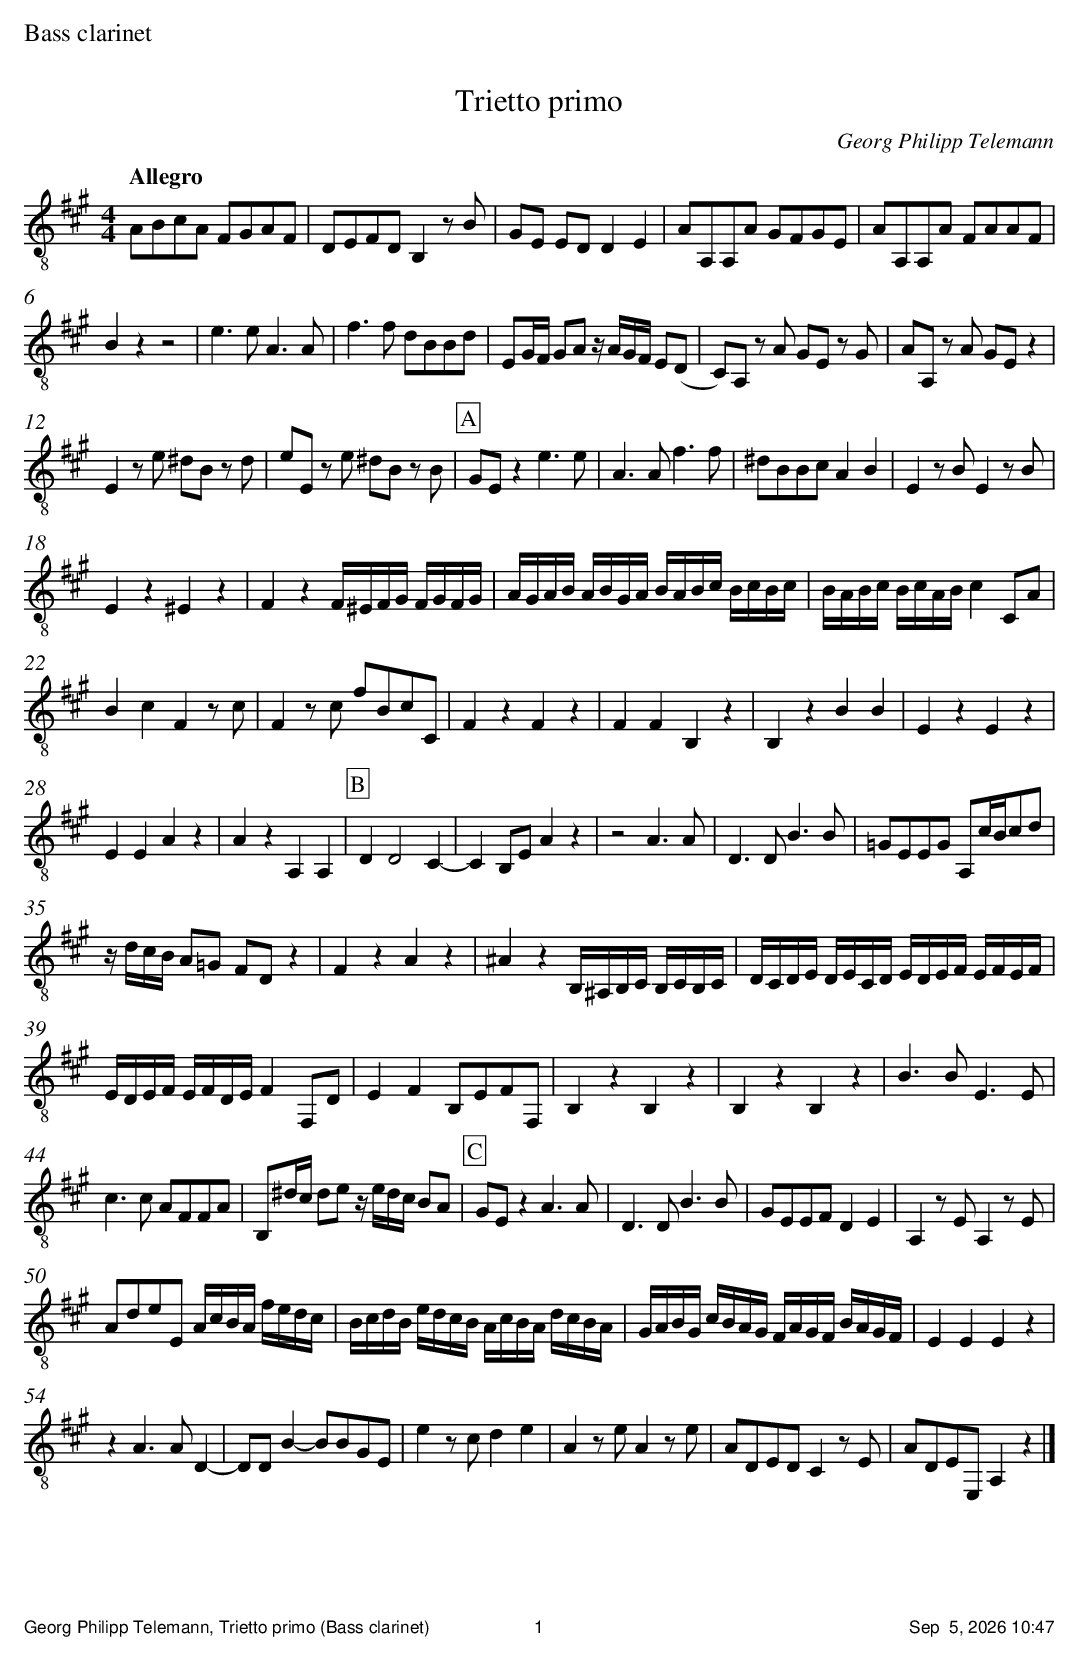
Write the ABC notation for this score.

X:1
%%text Bass clarinet
T:Trietto primo
C:Georg Philipp Telemann
M:4/4
L:1/8
Q:"Allegro"
K:Amaj clef=treble_8
A,B,CA, F,G,A,F, | D,E,F,D, B,,2 z B, | G,E, E,D, D,2 E,2 | A,A,,A,,A, G,F,G,E, | A,A,,A,,A, F,A,A,F, |
B,2 z2 z4 | E3 E A,3 A, | F3 F DB,B,D | E,G,/2F,/2 G,A, z/2 A,/2G,/2F,/2 E,(D, | C,)A,, z A, G,E, z G, | A,A,, z A, G,E, z2 |
E,2 z E ^DB, z D | EE, z E ^DB, z B, |[P:A] G,E, z2 E3 E | A,3 A, F3 F | ^DB,B,C A,2 B,2 | E,2 z B, E,2 z B, |
E,2 z2 ^E,2 z2 | F,2 z2 F,/2^E,/2F,/2G,/2 F,/2G,/2F,/2G,/2 | A,/2G,/2A,/2B,/2 A,/2B,/2G,/2A,/2 B,/2A,/2B,/2C/2 B,/2C/2B,/2C/2 | B,/2A,/2B,/2C/2 B,/2C/2A,/2B,/2 C2 C,A, |
B,2 C2 F,2 z C | F,2 z C FB,CC, | F,2 z2 F,2 z2 | F,2 F,2 B,,2 z2 | B,,2 z2 B,2 B,2 | E,2 z2 E,2 z2 |
E,2 E,2 A,2 z2 | A,2 z2 A,,2 A,,2 |[P:B] D,2 D,4 C,2- | C,2 B,,E, A,2 z2 | z4 A,3 A, | D,3 D, B,3 B, | =G,E,E,G, A,,C/2B,/2CD |
z/2 D/2C/2B,/2 A,=G, F,D, z2 | F,2 z2 A,2 z2 | ^A,2 z2 B,,/2^A,,/2B,,/2C,/2 B,,/2C,/2B,,/2C,/2 | D,/2C,/2D,/2E,/2 D,/2E,/2C,/2D,/2 E,/2D,/2E,/2F,/2 E,/2F,/2E,/2F,/2 |
E,/2D,/2E,/2F,/2 E,/2F,/2D,/2E,/2 F,2 F,,D, | E,2 F,2 B,,E,F,F,, | B,,2 z2 B,,2 z2 | B,,2 z2 B,,2 z2 | B,3 B, E,3 E, |
C3 C A,F,F,A, | B,,^D/2C/2 DE z/2 E/2D/2C/2 B,A, |[P:C] G,E, z2 A,3 A, | D,3 D, B,3 B, | G,E,E,F, D,2 E,2 | A,,2 z E, A,,2 z E, |
A,DEE, A,/2C/2B,/2A,/2 F/2E/2D/2C/2 | B,/2C/2D/2B,/2 E/2D/2C/2B,/2 A,/2C/2B,/2A,/2 D/2C/2B,/2A,/2 | G,/2A,/2B,/2G,/2 C/2B,/2A,/2G,/2 F,/2A,/2G,/2F,/2 B,/2A,/2G,/2F,/2 | E,2 E,2 E,2 z2 |
z2 A,3 A, D,2- | D,D, B,2- B,B,G,E, | E2 z C D2 E2 | A,2 z E A,2 z E | A,D,E,D, C,2 z E, | A,D,E,E,, A,,2 z2 |]
